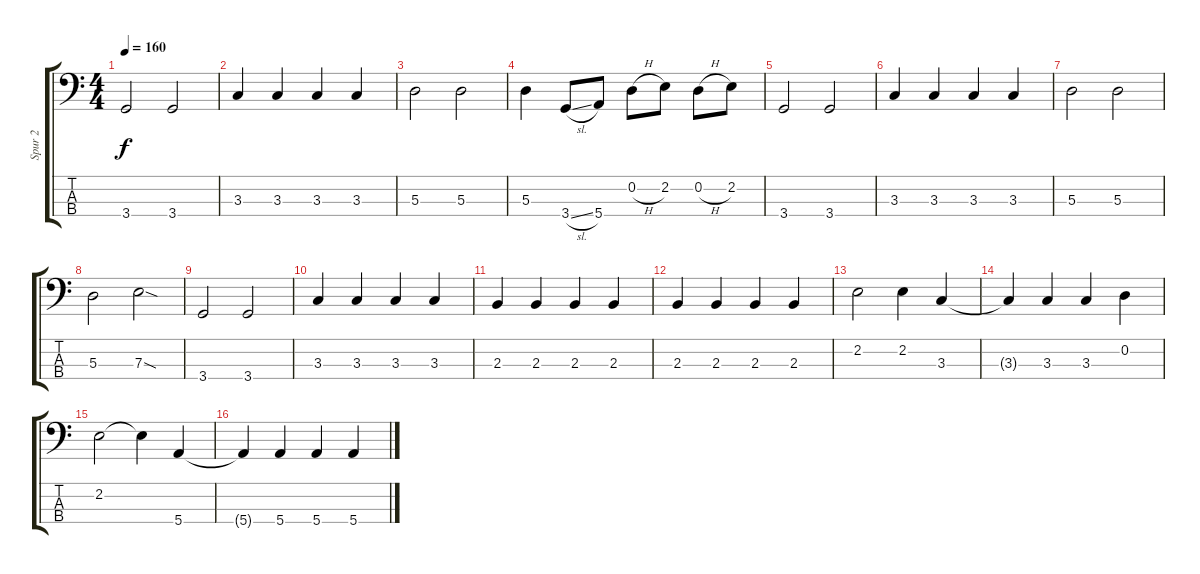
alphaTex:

\track ("Spur 2" "Spur 2") {instrument electricbassfinger}
\staff {score tabs}
\tuning (G2 D2 A1 E1) {hide}
\ts (4 4)
\tempo 160
\clef f4
\ks c
3.4.2{dy f} 3.4.2 |
3.3.4 3.3.4 3.3.4 3.3.4 |
5.3.2 5.3.2 |
5.3.4 3.4{sl}.8 5.4.8 0.2{h}.8 2.2.8 0.2{h}.8 2.2.8 |
3.4.2 3.4.2 |
3.3.4 3.3.4 3.3.4 3.3.4 |
5.3.2 5.3.2 |
5.3.2 7.3{sod}.2 |
3.4.2 3.4.2 |
3.3.4 3.3.4 3.3.4 3.3.4 |
2.3.4 2.3.4 2.3.4 2.3.4 |
2.3.4 2.3.4 2.3.4 2.3.4 |
2.2.2 2.2.4 3.3.4 |
3.3{t}.4 3.3.4 3.3.4 0.2.4 |
2.2.2 2.2{t}.4 5.4.4 |
5.4{t}.4 5.4.4 5.4.4 5.4.4
